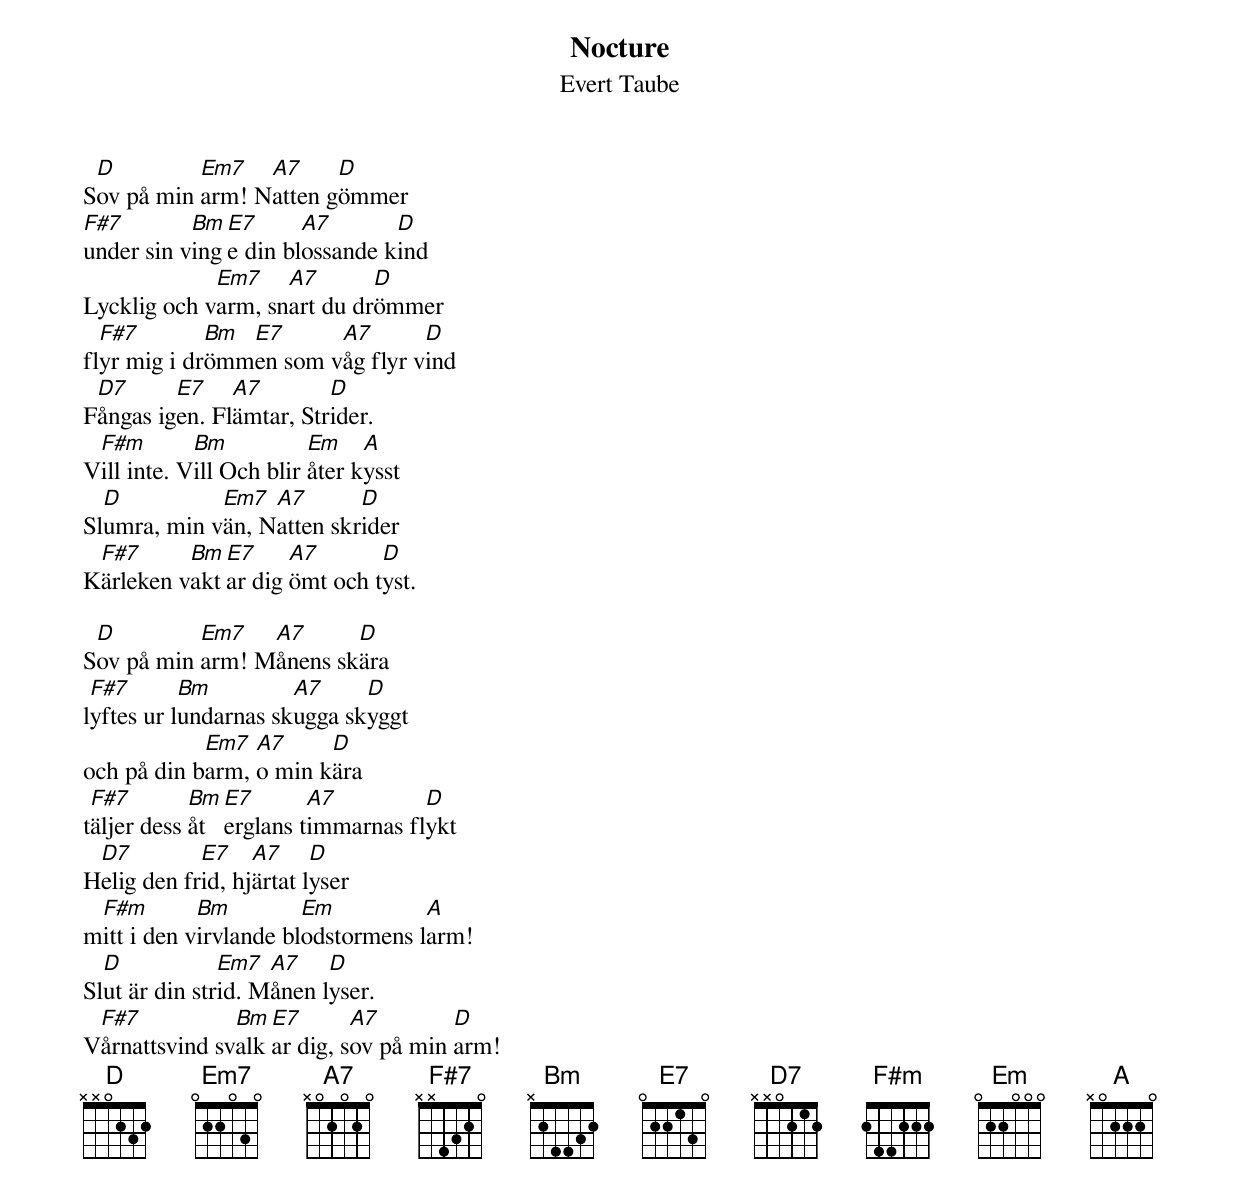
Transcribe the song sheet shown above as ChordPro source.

{t:Nocture}
{st:Evert Taube}
S[D]ov på min [Em7]arm! N[A7]atten g[D]ömmer
[F#7]under sin v[Bm]ing[E7]e din bl[A7]ossande k[D]ind
Lycklig och v[Em7]arm, sn[A7]art du dr[D]ömmer
fl[F#7]yr mig i dr[Bm]ömm[E7]en som v[A7]åg flyr v[D]ind
F[D7]ångas ig[E7]en. Fl[A7]ämtar, Str[D]ider.
V[F#m]ill inte. V[Bm]ill Och blir [Em]åter k[A]ysst
Sl[D]umra, min v[Em7]än, N[A7]atten skr[D]ider
K[F#7]ärleken v[Bm]akt[E7]ar dig [A7]ömt och t[D]yst.

S[D]ov på min [Em7]arm! M[A7]ånens sk[D]ära
l[F#7]yftes ur l[Bm]undarnas sk[A7]ugga sk[D]yggt
och på din b[Em7]arm, [A7]o min k[D]ära
t[F#7]äljer dess [Bm]åt[E7]erglans t[A7]immarnas fl[D]ykt
H[D7]elig den fr[E7]id, hj[A7]ärtat l[D]yser
m[F#m]itt i den v[Bm]irvlande bl[Em]odstormens l[A]arm!
Sl[D]ut är din str[Em7]id. M[A7]ånen l[D]yser.
V[F#7]årnattsvind sv[Bm]alk[E7]ar dig, s[A7]ov på min [D]arm!
